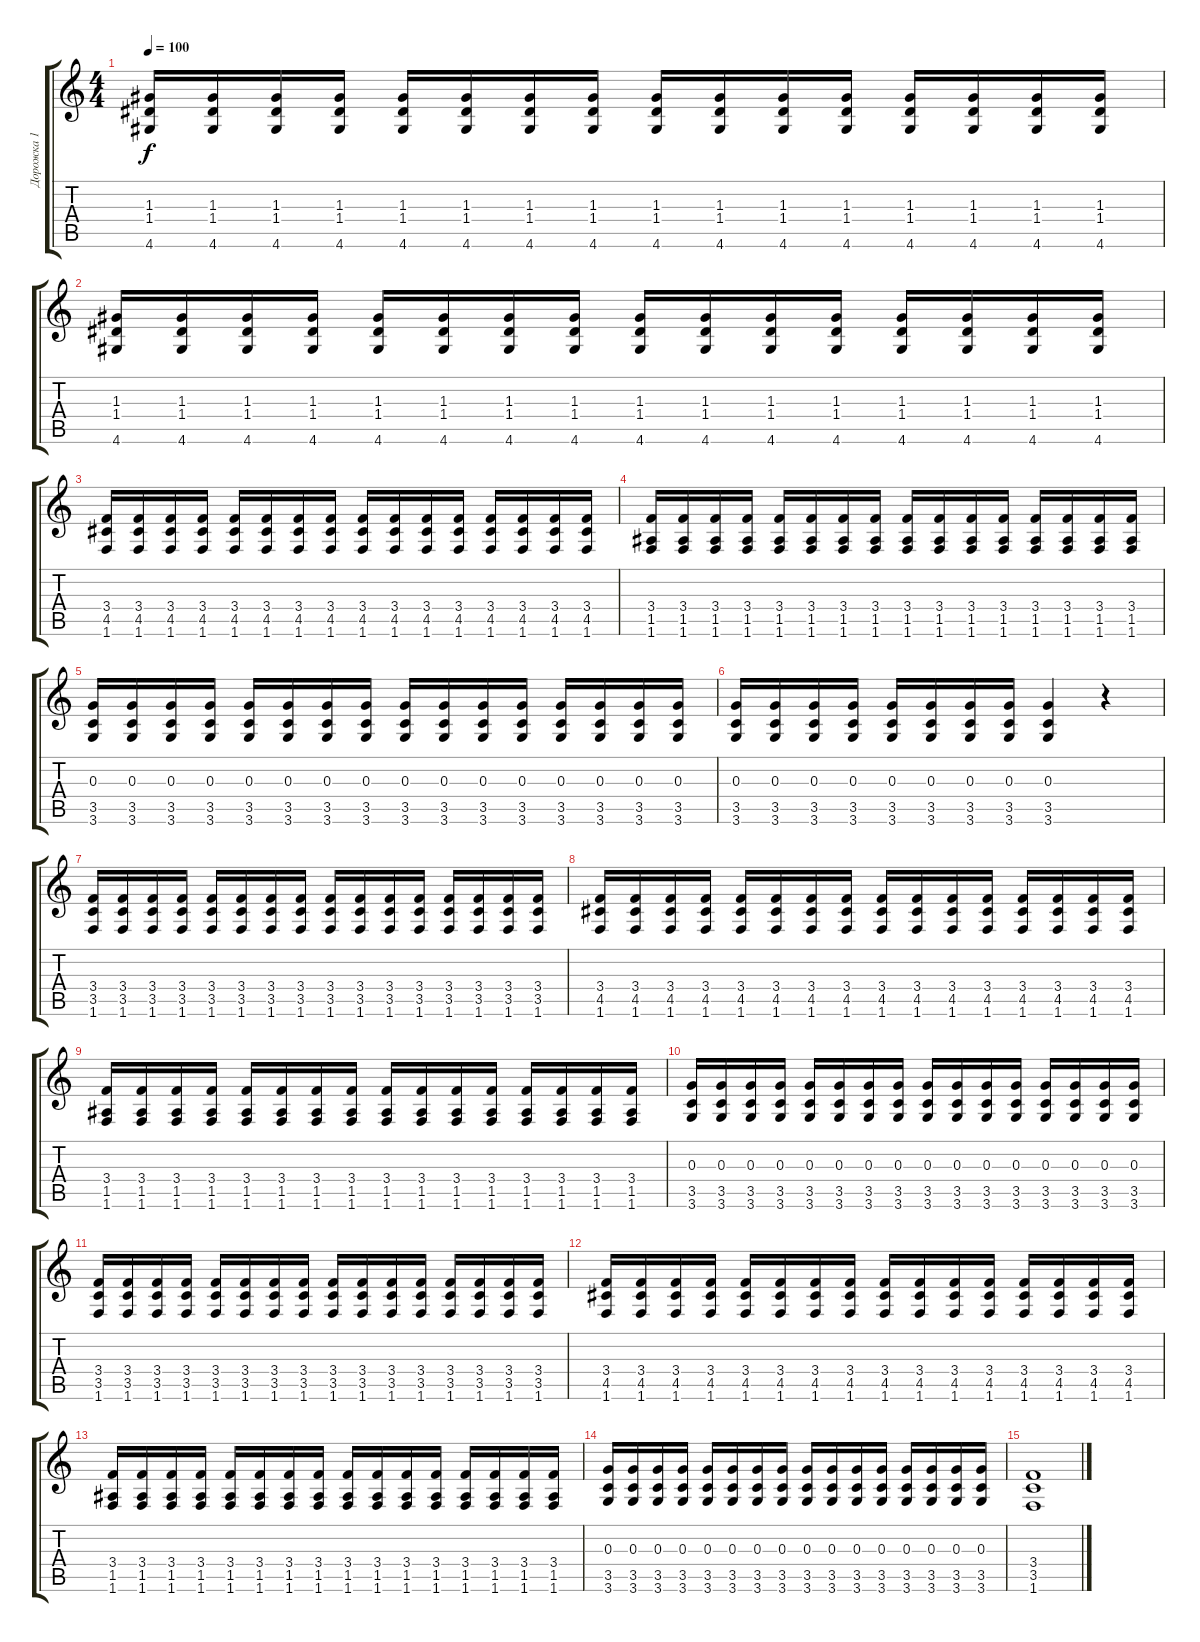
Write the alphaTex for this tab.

\track ("Дорожка 1" "Дорожка 1") {instrument distortionguitar}
\staff {score tabs}
\tuning (E4 B3 G3 D3 A2 E2) {hide}
\ts (4 4)
\tempo 100
\clef g2
\ks c
(1.3 1.4 4.6).16{dy f} (1.3 1.4 4.6).16 (1.3 1.4 4.6).16 (1.3 1.4 4.6).16 (1.3 1.4 4.6).16 (1.3 1.4 4.6).16 (1.3 1.4 4.6).16 (1.3 1.4 4.6).16 (1.3 1.4 4.6).16 (1.3 1.4 4.6).16 (1.3 1.4 4.6).16 (1.3 1.4 4.6).16 (1.3 1.4 4.6).16 (1.3 1.4 4.6).16 (1.3 1.4 4.6).16 (1.3 1.4 4.6).16 |
(1.3 1.4 4.6).16 (1.3 1.4 4.6).16 (1.3 1.4 4.6).16 (1.3 1.4 4.6).16 (1.3 1.4 4.6).16 (1.3 1.4 4.6).16 (1.3 1.4 4.6).16 (1.3 1.4 4.6).16 (1.3 1.4 4.6).16 (1.3 1.4 4.6).16 (1.3 1.4 4.6).16 (1.3 1.4 4.6).16 (1.3 1.4 4.6).16 (1.3 1.4 4.6).16 (1.3 1.4 4.6).16 (1.3 1.4 4.6).16 |
(3.4 4.5 1.6).16 (3.4 4.5 1.6).16 (3.4 4.5 1.6).16 (3.4 4.5 1.6).16 (3.4 4.5 1.6).16 (3.4 4.5 1.6).16 (3.4 4.5 1.6).16 (3.4 4.5 1.6).16 (3.4 4.5 1.6).16 (3.4 4.5 1.6).16 (3.4 4.5 1.6).16 (3.4 4.5 1.6).16 (3.4 4.5 1.6).16 (3.4 4.5 1.6).16 (3.4 4.5 1.6).16 (3.4 4.5 1.6).16 |
(3.4 1.5 1.6).16 (3.4 1.5 1.6).16 (3.4 1.5 1.6).16 (3.4 1.5 1.6).16 (3.4 1.5 1.6).16 (3.4 1.5 1.6).16 (3.4 1.5 1.6).16 (3.4 1.5 1.6).16 (3.4 1.5 1.6).16 (3.4 1.5 1.6).16 (3.4 1.5 1.6).16 (3.4 1.5 1.6).16 (3.4 1.5 1.6).16 (3.4 1.5 1.6).16 (3.4 1.5 1.6).16 (3.4 1.5 1.6).16 |
(0.3 3.5 3.6).16 (0.3 3.5 3.6).16 (0.3 3.5 3.6).16 (0.3 3.5 3.6).16 (0.3 3.5 3.6).16 (0.3 3.5 3.6).16 (0.3 3.5 3.6).16 (0.3 3.5 3.6).16 (0.3 3.5 3.6).16 (0.3 3.5 3.6).16 (0.3 3.5 3.6).16 (0.3 3.5 3.6).16 (0.3 3.5 3.6).16 (0.3 3.5 3.6).16 (0.3 3.5 3.6).16 (0.3 3.5 3.6).16 |
(0.3 3.5 3.6).16 (0.3 3.5 3.6).16 (0.3 3.5 3.6).16 (0.3 3.5 3.6).16 (0.3 3.5 3.6).16 (0.3 3.5 3.6).16 (0.3 3.5 3.6).16 (0.3 3.5 3.6).16 (0.3 3.5 3.6).4 r.4 |
(3.4 3.5 1.6).16 (3.4 3.5 1.6).16 (3.4 3.5 1.6).16 (3.4 3.5 1.6).16 (3.4 3.5 1.6).16 (3.4 3.5 1.6).16 (3.4 3.5 1.6).16 (3.4 3.5 1.6).16 (3.4 3.5 1.6).16 (3.4 3.5 1.6).16 (3.4 3.5 1.6).16 (3.4 3.5 1.6).16 (3.4 3.5 1.6).16 (3.4 3.5 1.6).16 (3.4 3.5 1.6).16 (3.4 3.5 1.6).16 |
(3.4 4.5 1.6).16 (3.4 4.5 1.6).16 (3.4 4.5 1.6).16 (3.4 4.5 1.6).16 (3.4 4.5 1.6).16 (3.4 4.5 1.6).16 (3.4 4.5 1.6).16 (3.4 4.5 1.6).16 (3.4 4.5 1.6).16 (3.4 4.5 1.6).16 (3.4 4.5 1.6).16 (3.4 4.5 1.6).16 (3.4 4.5 1.6).16 (3.4 4.5 1.6).16 (3.4 4.5 1.6).16 (3.4 4.5 1.6).16 |
(3.4 1.5 1.6).16 (3.4 1.5 1.6).16 (3.4 1.5 1.6).16 (3.4 1.5 1.6).16 (3.4 1.5 1.6).16 (3.4 1.5 1.6).16 (3.4 1.5 1.6).16 (3.4 1.5 1.6).16 (3.4 1.5 1.6).16 (3.4 1.5 1.6).16 (3.4 1.5 1.6).16 (3.4 1.5 1.6).16 (3.4 1.5 1.6).16 (3.4 1.5 1.6).16 (3.4 1.5 1.6).16 (3.4 1.5 1.6).16 |
(0.3 3.5 3.6).16 (0.3 3.5 3.6).16 (0.3 3.5 3.6).16 (0.3 3.5 3.6).16 (0.3 3.5 3.6).16 (0.3 3.5 3.6).16 (0.3 3.5 3.6).16 (0.3 3.5 3.6).16 (0.3 3.5 3.6).16 (0.3 3.5 3.6).16 (0.3 3.5 3.6).16 (0.3 3.5 3.6).16 (0.3 3.5 3.6).16 (0.3 3.5 3.6).16 (0.3 3.5 3.6).16 (0.3 3.5 3.6).16 |
(3.4 3.5 1.6).16 (3.4 3.5 1.6).16 (3.4 3.5 1.6).16 (3.4 3.5 1.6).16 (3.4 3.5 1.6).16 (3.4 3.5 1.6).16 (3.4 3.5 1.6).16 (3.4 3.5 1.6).16 (3.4 3.5 1.6).16 (3.4 3.5 1.6).16 (3.4 3.5 1.6).16 (3.4 3.5 1.6).16 (3.4 3.5 1.6).16 (3.4 3.5 1.6).16 (3.4 3.5 1.6).16 (3.4 3.5 1.6).16 |
(3.4 4.5 1.6).16 (3.4 4.5 1.6).16 (3.4 4.5 1.6).16 (3.4 4.5 1.6).16 (3.4 4.5 1.6).16 (3.4 4.5 1.6).16 (3.4 4.5 1.6).16 (3.4 4.5 1.6).16 (3.4 4.5 1.6).16 (3.4 4.5 1.6).16 (3.4 4.5 1.6).16 (3.4 4.5 1.6).16 (3.4 4.5 1.6).16 (3.4 4.5 1.6).16 (3.4 4.5 1.6).16 (3.4 4.5 1.6).16 |
(3.4 1.5 1.6).16 (3.4 1.5 1.6).16 (3.4 1.5 1.6).16 (3.4 1.5 1.6).16 (3.4 1.5 1.6).16 (3.4 1.5 1.6).16 (3.4 1.5 1.6).16 (3.4 1.5 1.6).16 (3.4 1.5 1.6).16 (3.4 1.5 1.6).16 (3.4 1.5 1.6).16 (3.4 1.5 1.6).16 (3.4 1.5 1.6).16 (3.4 1.5 1.6).16 (3.4 1.5 1.6).16 (3.4 1.5 1.6).16 |
(0.3 3.5 3.6).16 (0.3 3.5 3.6).16 (0.3 3.5 3.6).16 (0.3 3.5 3.6).16 (0.3 3.5 3.6).16 (0.3 3.5 3.6).16 (0.3 3.5 3.6).16 (0.3 3.5 3.6).16 (0.3 3.5 3.6).16 (0.3 3.5 3.6).16 (0.3 3.5 3.6).16 (0.3 3.5 3.6).16 (0.3 3.5 3.6).16 (0.3 3.5 3.6).16 (0.3 3.5 3.6).16 (0.3 3.5 3.6).16 |
(3.4 3.5 1.6).1
